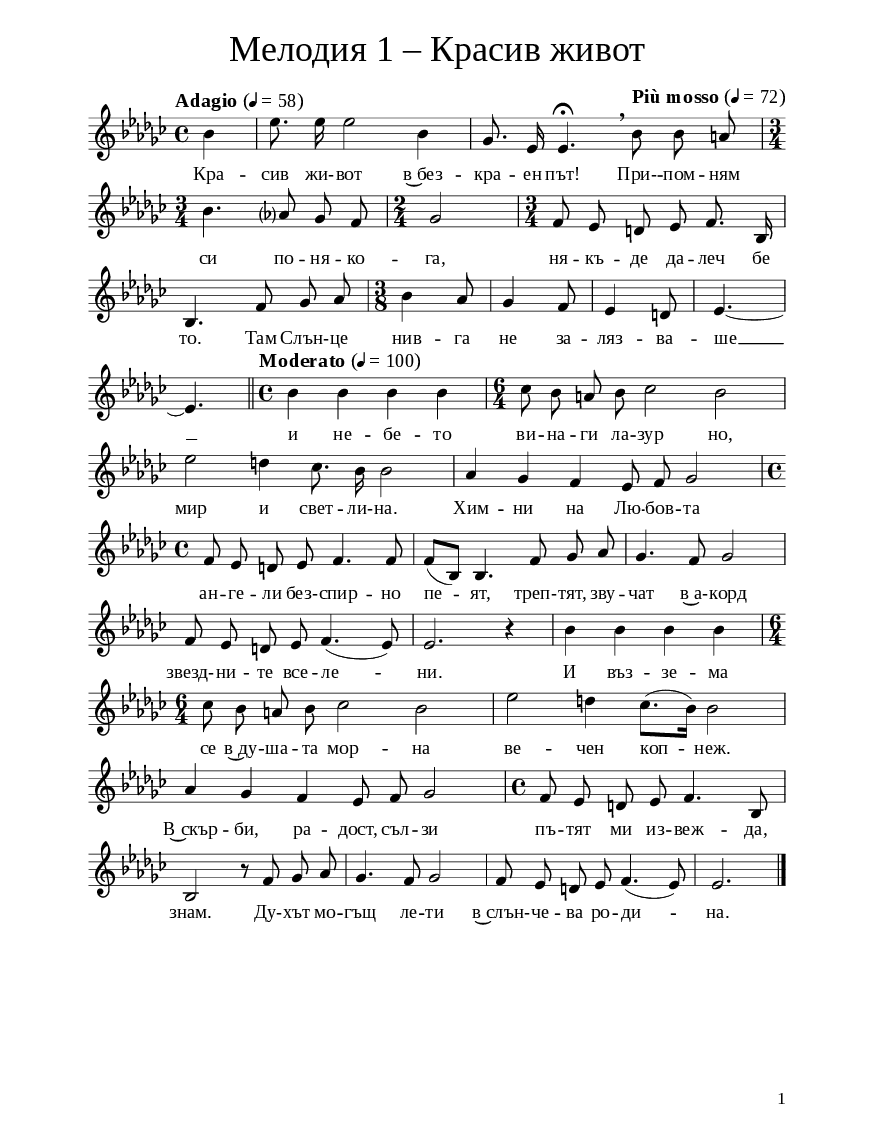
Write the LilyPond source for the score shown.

\version "2.24.3"

% include paper part and global functions
\include "include/globals.ily"

\bookpart {
  \label #'ref185
  \tocItem \markup "Мелодия 1 – Красив живот"
  \paper {
    print-all-headers = ##t
    print-page-number = ##t
    print-first-page-number = ##t

    % put page numbers on the bottom
    oddHeaderMarkup = \markup ""
    evenHeaderMarkup = \markup ""
    oddFooterMarkup = \markup
    \fill-line {
      ""
      \if \should-print-page-number \fromproperty #'page:page-number-string
    }
    evenFooterMarkup = \markup
    \fill-line {
      \if \should-print-page-number \fromproperty #'page:page-number-string
      ""
    }

    left-margin = 1.5\cm
    right-margin = 1.5\cm
    top-margin = 1.6\cm
    bottom-margin = 1.2\cm
    ragged-bottom = ##t % do not spread the staves to fill the whole vertical space

    % change distance between staves
    system-system-spacing =
    #'((basic-distance . 10)
       (minimum-distance . 6)
       (padding . 1)
       (stretchability . 12))
  }
  \score {
    \layout {
      indent = 0.0\cm % remove first line indentation
      ragged-last = ##f % do spread last line to fill the whole space
      \override Staff.BarLine.thick-thickness = #4 %make the end and repeat bars thiner
      \override Score.VoltaBracket.font-size = #-1.7 % make the repeat number fontsize smaller


      \context {
        \Score
        \omit BarNumber %remove bar numbers
        
        
        \override MetronomeMark.font-size = #1.5 % increase the tempo fontsize
        \override TupletNumber.font-size = #0.4 % increase the triol number

      } % context

      \context {
        % change staff size
        \Staff
        
        
        \override StaffSymbol.thickness = #0.5
        \override BarLine.hair-thickness = #1
        %\override StaffSymbol.ledger-line-thickness = #'(0 . 0)
      }

      \context {
        % adjust space between staff and lyrics and between the two lyric lines
        \Lyrics
        \override VerticalAxisGroup.nonstaff-relatedstaff-spacing = #'((padding . 1))
        \override VerticalAxisGroup.nonstaff-nonstaff-spacing = #'((minimum-distance . 2))
        includeGraceNotes = ##t
      }
    } % layout

    \new Voice \absolute {
      \clef treble
      \key es \minor
      \time 4/4
      \tempoFunc "Adagio" 4 "58"
      \autoBeamOff
      \partial 4
      bes'4 | % 1
      es''8.  es''16  es''2  bes'4 | % 2
      ges'8.  es'16  es'4. ^\fermata \tempoFunc "Più mosso" 4 "72" \breathe bes'8
      bes'8
      a'8 \break | % 3
      \time 3/4  | % 3
      bes'4.  aes'?8  ges'8  f'8 | % 4
      \time 2/4  | % 4
      ges'2 | % 5
      \time 3/4  | % 5
      f'8  es'8  d'8  es'8  f'8.
      bes16 \break | % 6
      bes4.  f'8  ges'8  as'8 | % 7
      \time 3/8  | % 7
      bes'4  as'8 | % 8
      ges'4  f'8 | % 9
      es'4  d'8 |
      es'4. ~  \break | % 11
      es'4. \bar "||" | % 12
      \time 4/4  | % 12
      \tempoFunc "Moderato" 4 "100"
      bes'4  bes'4  bes'4  bes'4 | % 13
      \time 6/4  | % 13
      ces''8  bes'8  a'8  bes'8
      ces''2  bes'2 | \break % 14
      es''2 d''4  ces''8.  bes'16
      bes'2 | % 15
      as'4  ges'4  f'4  es'8  f'8
      ges'2 \break | % 16
      \time 4/4  | % 16
      f'8  es'8  d'8  es'8  f'4.
      f'8 | % 17
      f'8 (  [bes8] )  bes4.  f'8  ges'8
      as'8 | % 18
      ges'4.  f'8  ges'2 | \break % 19
      f'8  es'8  d'8  es'8  f'4. (
      es'8 ) |
      es'2. r4 | % 21
      bes'4  bes'4  bes'4  bes'4 \break | % 22
      \time 6/4  | % 22
      ces''8  bes'8  a'8  bes'8
      ces''2  bes'2 | % 23
      es''2  d''4  ces''8. (  [bes'16]
      )  bes'2 \break | % 24
      as'4  ges'4  f'4  es'8  f'8
      ges'2 | % 25
      \time 4/4  | % 25
      f'8  es'8  d'8  es'8  f'4.
      bes8 \break | % 26
      bes2 r8  f'8  ges'8  as'8 | % 27
      ges'4.  f'8  ges'2 | % 28
      f'8  es'8  d'8  es'8  f'4. (
      es'8 ) | % 29
      es'2. \bar "|."

    }

    \addlyrics {
      Кра -- сив "жи-" -- вот в~без -- кра --
      ен път! "При-" -- пом -- ням си по --
      ня -- ко -- га, ня -- къ -- де да --
      леч бе то. Там "Слън-" -- це нив --
      га не за -- ляз -- ва -- ше __  и
      не -- бе -- то ви -- на -- ги ла --
      зур но, мир и свет -- "ли-" -- на.
      Хим -- ни на Лю -- бов -- та ан --
      ге -- ли "без-" -- спир -- но пе --
      ят, "треп-" -- тят, зву -- чат "в~а-" --
      корд "звезд-" -- ни -- те все -- ле
      -- ни. И въз -- зе -- ма се
      в~ду -- ша -- та мор -- на ве --
      чен коп -- неж. В~скър -- би,
      ра -- дост, съл -- зи пъ -- тят ми
      из -- веж -- да, знам.  "Ду-" -- хът мо --
      гъщ ле -- ти "в~слън-" -- че -- ва ро
      -- ди  -- на.}

      \header {
        title = \titleFunc #'ref_desc_17 "Мелодия 1 – Красив живот" "Melodija 1 – Krasiv Život"
      }

      \midi{}

    } % score

  } % bookpart

  % Più mosso
  %
